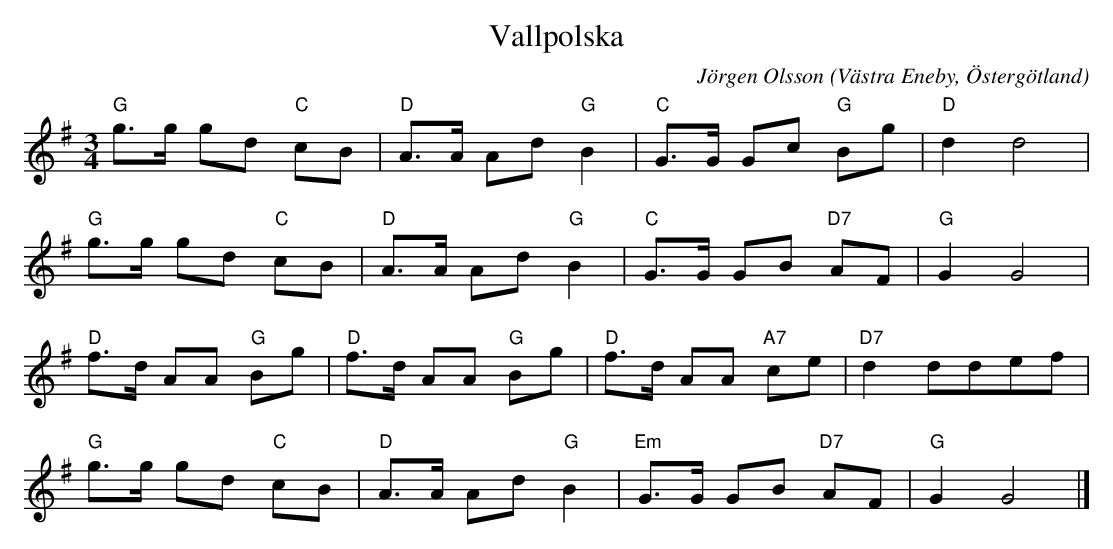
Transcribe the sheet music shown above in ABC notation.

X:1
T:Vallpolska
C:Jörgen Olsson
O:Västra Eneby, Östergötland
M:3/4
L:1/8
K:G
V:1
"G"g>g gd "C" cB| "D"A>A Ad "G"B2| "C"G>G Gc "G" Bg|"D"d2 d4|
"G"g>g gd "C" cB| "D"A>A Ad "G"B2| "C"G>G GB "D7" AF|"G"G2 G4|
"D"f>d AA "G" Bg| "D"f>d AA "G" Bg| "D"f>d AA "A7" ce|"D7"d2 ddef|
"G"g>g gd "C" cB| "D"A>A Ad "G"B2| "Em"G>G GB "D7" AF|"G"G2 G4|]
